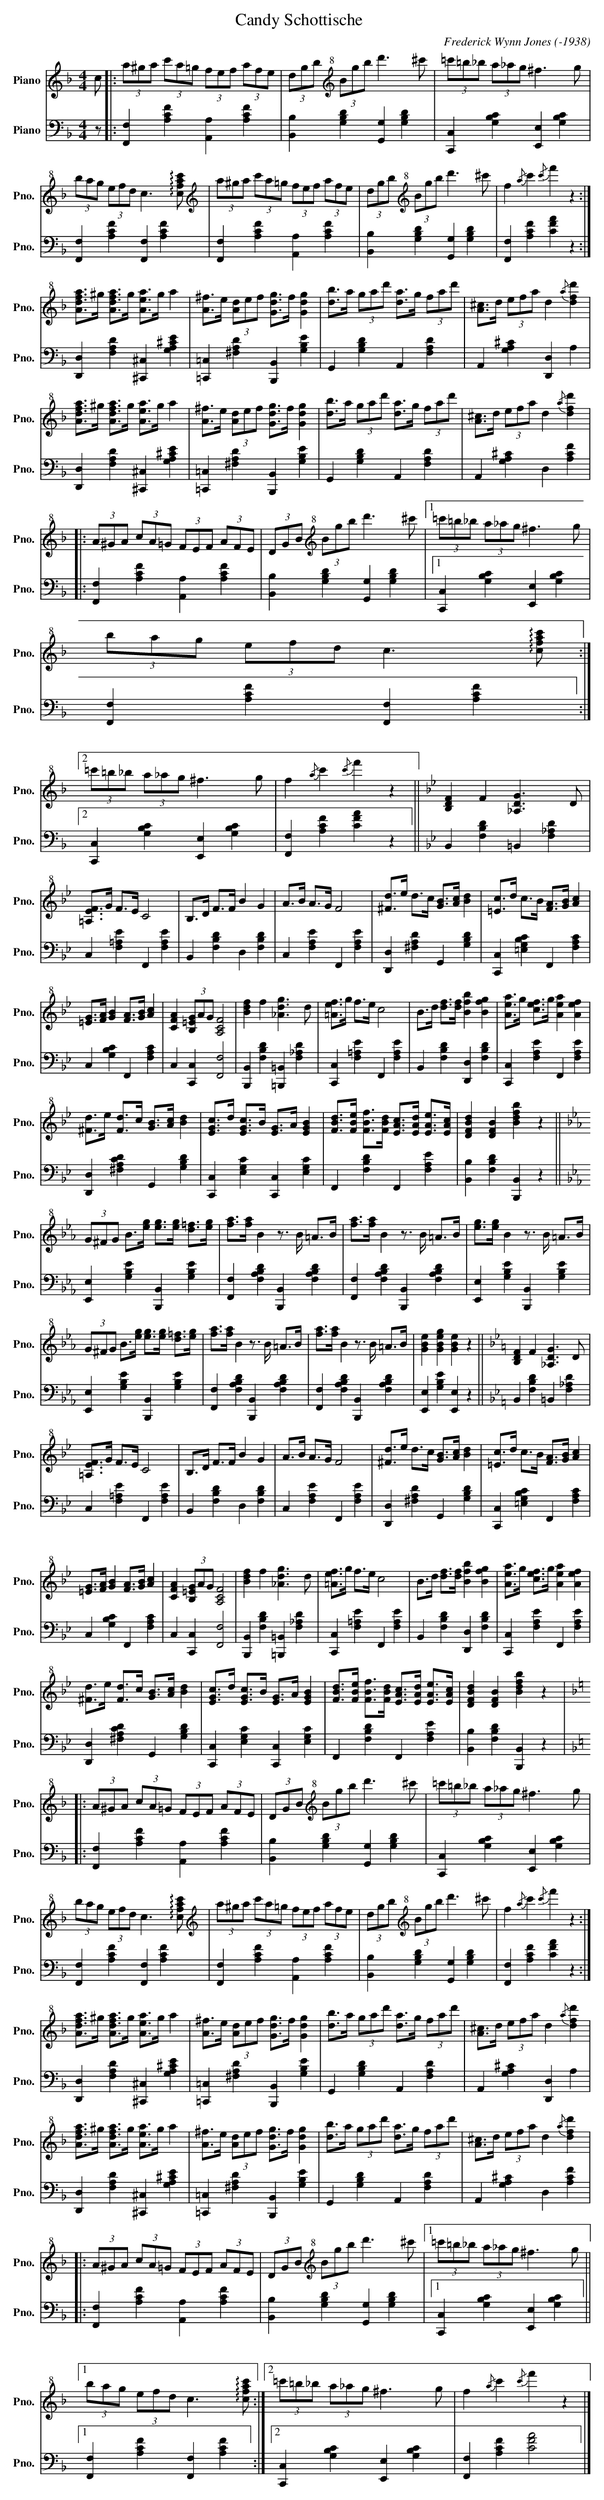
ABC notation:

X:1
T:Candy Schottische
C:Frederick Wynn Jones (-1938)
L:1/8
M:4/4
K:F
V:1 treble nm="Piano" snm="Pno."
V:2 bass nm="Piano" snm="Pno."
V:1
c |: (3a^ga (3c'a=g (3fef (3afe | (3dgb[K:treble+8] (3Bgb d'3 ^c' | (3=c'=b_b (3a_ag ^f3 g |$
(3bag (3efd c3 !arpeggio![cfac'] |[K:treble] (3a^ga (3c'a=g (3fef (3afe |
(3dgb[K:treble+8] (3Bgb d'3 ^c' | f2{/a} c'2{/c'} f'2 z2 :|$ [Adfa]>^g [Adfa]>g [Aea]>g a2 |
[A^f]>e (3[Ad]ef [Gdg]>f [Gdg]2 | [db]>a (3gad' [da]>g (3fad' | [A^c]>d (3efa d2{/a} [dfd']2 |$
[Adfa]>^g [Adfa]>g [Aea]>g a2 | [A^f]>e (3[Ad]ef [Gdg]>f [Gdg]2 | [db]>a (3gad' [da]>g (3fad' |
[A^c]>d (3efa d2{/a} [dfd']2 |:$ (3A^GA (3cA=G (3FEF (3AFE | (3DGB[K:treble+8] (3Bgb d'3 ^c' |1
(3=c'=b_b (3a_ag ^f3 g |$ (3bag (3efd c3 !arpeggio![cfac'] :|2$ (3=c'=b_b (3a_ag ^f3 g |
f2{/a} c'2{/c'} f'2 z2 ||[K:Bb] [B,DF]2 F2 [_A,DG]3 D |$ [=A,EF]>G F>E C4 | B,>D F>F B2 G2 |
A>B A>G F4 | [^Fd]>e d>c [GB]>[Ac] [Bd]2 | [=Ec]>d c>B [FA]>[GB] [Ac]2 |$
[=EG]>[FA] [GB]2 [FA]>[GB] [Ac]2 | [CFA]2 (3[B,=EG]AG [A,CF]4 | [Bdf]2 f2 [_Adg]3 d |
[=Aef]>g f>e c4 | B>d [df]>[df] [Bfb]2 [Bfg]2 | [Aea]>g [cef]>g [Aea]2 [Aef]2 |$
[^Fd]>e [Fd]>c [GB]>[Ac] [Bd]2 | [EGc]>d [EGc]>B [EG]>A [EGB]2 |
[FBd]>[FBe] [FBf]>[FBd] [EAc]>[EAd] [EAe]>[EAc] | [DFBd]2 [DFB]2 [Bdfb]2 z2 ||$
[K:Eb] (3G^FG B>[eg] [eg]>[eg] [d=f]>[eg] | [fa]>[fa] B2 z3/2 B/ =A>B | [fa]>[fa] B2 z3/2 B/ =A>B |
[eg]>[eg] B2 z3/2 B/ =A>B |$ (3G^FG B>[eg] [eg]>[eg] [d=f]>[eg] | [fa]>[fa] B2 z3/2 B/ =A>B |
[fa]>[fa] B2 z3/2 B/ =A>B | [GBe]2 [GBeg]2 [GBe]2 z2 ||[K:Bb] [B,DF]2 F2 [_A,DG]3 D |$
[=A,EF]>G F>E C4 | B,>D F>F B2 G2 | A>B A>G F4 | [^Fd]>e d>c [GB]>[Ac] [Bd]2 |
[=Ec]>d c>B [FA]>[GB] [Ac]2 |$ [=EG]>[FA] [GB]2 [FA]>[GB] [Ac]2 | [CFA]2 (3[B,=EG]AG [A,CF]4 |
[Bdf]2 f2 [_Adg]3 d | [=Aef]>g f>e c4 | B>d [df]>[df] [Bfb]2 [Bfg]2 |
[Aea]>g [cef]>g [Aea]2 [Aef]2 |$ [^Fd]>e [Fd]>c [GB]>[Ac] [Bd]2 | [EGc]>d [EGc]>B [EG]>A [EGB]2 |
[FBd]>[FBe] [FBf]>[FBd] [EAc]>[EAd] [EAe]>[EAc] | [DFBd]2 [DFB]2 [Bdfb]2 z2 |:$
[K:F] (3A^GA (3cA=G (3FEF (3AFE | (3DGB[K:treble+8] (3Bgb d'3 ^c' | (3=c'=b_b (3a_ag ^f3 g |$
(3bag (3efd c3 !arpeggio![cfac'] |[K:treble] (3a^ga (3c'a=g (3fef (3afe |
(3dgb[K:treble+8] (3Bgb d'3 ^c' | f2{/a} c'2{/c'} f'2 z2 :|$ [Adfa]>^g [Adfa]>g [Aea]>g a2 |
[A^f]>e (3[Ad]ef [Gdg]>f [Gdg]2 | [db]>a (3gad' [da]>g (3fad' | [A^c]>d (3efa d2{/a} [dfd']2 |$
[Adfa]>^g [Adfa]>g [Aea]>g a2 | [A^f]>e (3[Ad]ef [Gdg]>f [Gdg]2 | [db]>a (3gad' [da]>g (3fad' |
[A^c]>d (3efa d2{/a} [dfd']2 |:$ (3A^GA (3cA=G (3FEF (3AFE | (3DGB[K:treble+8] (3Bgb d'3 ^c' |1
(3=c'=b_b (3a_ag ^f3 g ||1$ (3bag (3efd c3 !arpeggio![cfac'] :|2 (3=c'=b_b (3a_ag ^f3 g |
f2{/a} c'2{/c'} f'2 z2 |]
V:2
z |: [F,,F,]2 [A,CF]2 [A,,A,]2 [A,CF]2 | [B,,B,]2 [G,B,D]2 [G,,G,]2 [G,B,D]2 |
[C,,C,]2 [G,B,C]2 [E,,E,]2 [G,B,C]2 |$ [F,,F,]2 [A,CF]2 [F,,F,]2 [A,CF]2 |
[F,,F,]2 [A,CF]2 [A,,A,]2 [A,CF]2 | [B,,B,]2 [G,B,D]2 [G,,G,]2 [G,B,D]2 |
[F,,F,]2 [A,CF]2 [CFA]2 z2 :|$ [D,,D,]2 [F,A,D]2 [^C,,^C,]2 [G,A,^CE]2 |
[=C,,=C,]2 [^F,A,D]2 [B,,,B,,]2 [G,B,E]2 | G,,2 [G,B,D]2 A,,2 [F,A,D]2 |
A,,2 [G,A,^C]2 [D,,D,]2 A,2 |$ [D,,D,]2 [F,A,D]2 [^C,,^C,]2 [G,A,^CE]2 |
[=C,,=C,]2 [^F,A,D]2 [B,,,B,,]2 [G,B,E]2 | G,,2 [G,B,D]2 A,,2 [F,A,D]2 |
A,,2 [G,A,^C]2 D,2 [A,CF]2 |:$ [F,,F,]2 [A,CF]2 [A,,A,]2 [A,CF]2 |
[B,,B,]2 [G,B,D]2 [G,,G,]2 [G,B,D]2 |1 [C,,C,]2 [G,B,C]2 [E,,E,]2 [G,B,C]2 |$
[F,,F,]2 [A,CF]2 [F,,F,]2 [A,CF]2 :|2$ [C,,C,]2 [G,B,C]2 [E,,E,]2 [G,B,C]2 |
[F,,F,]2 [A,CF]2 [CFA]2 z2 ||[K:Bb] B,,2 [F,B,D]2 =B,,2 [F,_A,D]2 |$ C,2 [F,=A,E]2 F,,2 [F,A,E]2 |
B,,2 [F,B,D]2 D,2 [F,B,D]2 | C,2 [F,A,E]2 F,,2 [F,A,E]2 | [D,,D,]2 [^F,A,D]2 G,,2 [G,B,D]2 |
[C,,C,]2 [=E,G,B,C]2 F,,2 [F,A,C]2 |$ C,2 [G,B,C]2 F,,2 [F,A,C]2 | C,2 [C,,C,]2 [F,,F,]4 |
[B,,,B,,]2 [F,B,D]2 [=B,,,=B,,]2 [F,_A,D]2 | [C,,C,]2 [F,=A,E]2 F,,2 [F,A,E]2 |
B,,2 [F,B,D]2 [D,,D,]2 [F,B,D]2 | [C,,C,]2 [F,A,E]2 F,,2 [F,A,E]2 |$
[D,,D,]2 [^F,A,CD]2 G,,2 [G,B,D]2 | [C,,C,]2 [E,G,C]2 [C,,C,]2 [E,G,C]2 |
F,,2 [F,B,D]2 F,,2 [F,A,E]2 | [B,,B,]2 [F,B,D]2 [B,,,B,,]2 z2 ||$
[K:Eb] [E,,E,]2 [G,B,E]2 [B,,,B,,]2 [G,B,E]2 | [F,,F,]2 [F,A,B,D]2 [B,,,B,,]2 [F,A,B,D]2 |
[F,,F,]2 [F,A,B,D]2 [B,,,B,,]2 [F,A,B,D]2 | [E,,E,]2 [G,B,E]2 [B,,,B,,]2 [G,B,E]2 |$
[E,,E,]2 [G,B,E]2 [B,,,B,,]2 [G,B,E]2 | [F,,F,]2 [F,A,B,D]2 [B,,,B,,]2 [F,A,B,D]2 |
[F,,F,]2 [F,A,B,D]2 [B,,,B,,]2 [F,A,B,D]2 | [E,,E,]2 [G,B,E]2 [E,,E,]2 z2 ||
[K:Bb] B,,2 [F,B,D]2 =B,,2 [F,_A,D]2 |$ C,2 [F,=A,E]2 F,,2 [F,A,E]2 | B,,2 [F,B,D]2 D,2 [F,B,D]2 |
C,2 [F,A,E]2 F,,2 [F,A,E]2 | [D,,D,]2 [^F,A,D]2 G,,2 [G,B,D]2 |
[C,,C,]2 [=E,G,B,C]2 F,,2 [F,A,C]2 |$ C,2 [G,B,C]2 F,,2 [F,A,C]2 | C,2 [C,,C,]2 [F,,F,]4 |
[B,,,B,,]2 [F,B,D]2 [=B,,,=B,,]2 [F,_A,D]2 | [C,,C,]2 [F,=A,E]2 F,,2 [F,A,E]2 |
B,,2 [F,B,D]2 [D,,D,]2 [F,B,D]2 | [C,,C,]2 [F,A,E]2 F,,2 [F,A,E]2 |$
[D,,D,]2 [^F,A,CD]2 G,,2 [G,B,D]2 | [C,,C,]2 [E,G,C]2 [C,,C,]2 [E,G,C]2 |
F,,2 [F,B,D]2 F,,2 [F,A,E]2 | [B,,B,]2 [F,B,D]2 [B,,,B,,]2 z2 |:$
[K:F] [F,,F,]2 [A,CF]2 [A,,A,]2 [A,CF]2 | [B,,B,]2 [G,B,D]2 [G,,G,]2 [G,B,D]2 |
[C,,C,]2 [G,B,C]2 [E,,E,]2 [G,B,C]2 |$ [F,,F,]2 [A,CF]2 [F,,F,]2 [A,CF]2 |
[F,,F,]2 [A,CF]2 [A,,A,]2 [A,CF]2 | [B,,B,]2 [G,B,D]2 [G,,G,]2 [G,B,D]2 |
[F,,F,]2 [A,CF]2 [CFA]2 z2 :|$ [D,,D,]2 [F,A,D]2 [^C,,^C,]2 [G,A,^CE]2 |
[=C,,=C,]2 [^F,A,D]2 [B,,,B,,]2 [G,B,E]2 | G,,2 [G,B,D]2 A,,2 [F,A,D]2 |
A,,2 [G,A,^C]2 [D,,D,]2 A,2 |$ [D,,D,]2 [F,A,D]2 [^C,,^C,]2 [G,A,^CE]2 |
[=C,,=C,]2 [^F,A,D]2 [B,,,B,,]2 [G,B,E]2 | G,,2 [G,B,D]2 A,,2 [F,A,D]2 |
A,,2 [G,A,^C]2 D,2 [A,CF]2 |:$ [F,,F,]2 [A,CF]2 [A,,A,]2 [A,CF]2 |
[B,,B,]2 [G,B,D]2 [G,,G,]2 [G,B,D]2 |1 [C,,C,]2 [G,B,C]2 [E,,E,]2 [G,B,C]2 ||1$
[F,,F,]2 [A,CF]2 [F,,F,]2 [A,CF]2 :|2 [C,,C,]2 [G,B,C]2 [E,,E,]2 [G,B,C]2 |
[F,,F,]2 [A,CF]2 [CFA]4 |]
